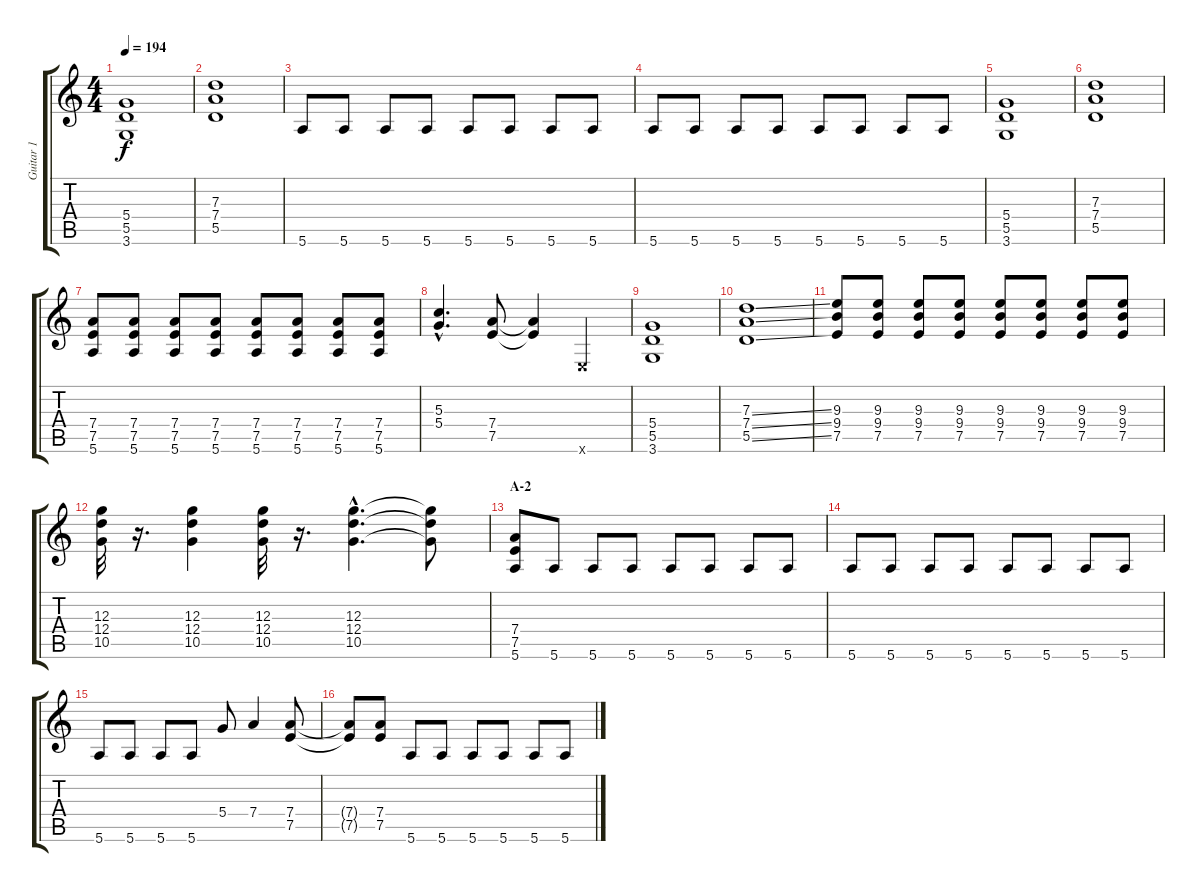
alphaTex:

\track ("Guitar 1" "Guitar 1") {instrument distortionguitar}
\staff {score tabs}
\tuning (E4 B3 G3 D3 A2 E2) {hide}
\ts (4 4)
\tempo 194
\clef g2
\ks c
(5.4 5.5 3.6).1{dy f} |
(7.3 7.4 5.5).1 |
5.6.8 5.6.8 5.6.8 5.6.8 5.6.8 5.6.8 5.6.8 5.6.8 |
5.6.8 5.6.8 5.6.8 5.6.8 5.6.8 5.6.8 5.6.8 5.6.8 |
(5.4 5.5 3.6).1 |
(7.3 7.4 5.5).1 |
(7.4 7.5 5.6).8 (7.4 7.5 5.6).8 (7.4 7.5 5.6).8 (7.4 7.5 5.6).8 (7.4 7.5 5.6).8 (7.4 7.5 5.6).8 (7.4 7.5 5.6).8 (7.4 7.5 5.6).8 |
(5.3{hac} 5.4{hac}).4{d} (7.4 7.5).8 (7.4{t} 7.5{t}).4 0.6{x}.4 |
(5.4 5.5 3.6).1 |
(7.3{ss} 7.4{ss} 5.5{ss}).1 |
(9.3 9.4 7.5).8 (9.3 9.4 7.5).8 (9.3 9.4 7.5).8 (9.3 9.4 7.5).8 (9.3 9.4 7.5).8 (9.3 9.4 7.5).8 (9.3 9.4 7.5).8 (9.3 9.4 7.5).8 |
(12.3 12.4 10.5).32 r.16{d} (12.3 12.4 10.5).4 (12.3 12.4 10.5).32 r.16{d} (12.3{hac} 12.4{hac} 10.5{hac}).4{d} (12.3{t} 12.4{t} 10.5{t}).8 |
\section ("" "A-2")
(7.4 7.5 5.6).8 5.6.8 5.6.8 5.6.8 5.6.8 5.6.8 5.6.8 5.6.8 |
5.6.8 5.6.8 5.6.8 5.6.8 5.6.8 5.6.8 5.6.8 5.6.8 |
5.6.8 5.6.8 5.6.8 5.6.8 5.4.8 7.4.4 (7.4 7.5).8 |
(7.4{t} 7.5{t}).8 (7.4 7.5).8 5.6.8 5.6.8 5.6.8 5.6.8 5.6.8 5.6.8
